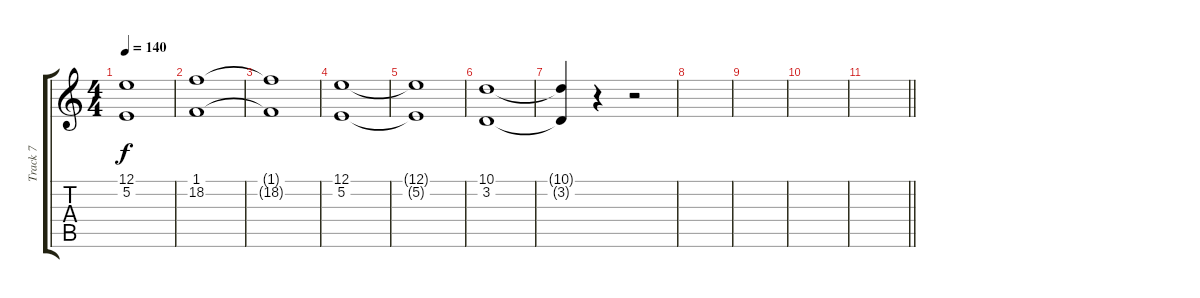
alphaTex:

\track ("Track 7" "Track 7") {instrument synthstrings1}
\staff {score tabs}
\tuning (E4 B3 G3 D3 A2 E2) {hide}
\ts (4 4)
\tempo 140
\clef g2
\ks c
(12.1{t} 5.2{t}).1{dy f} |
(1.1 18.2).1 |
(1.1{t} 18.2{t}).1 |
(12.1 5.2).1 |
(12.1{t} 5.2{t}).1 |
(10.1 3.2).1 |
(10.1{t} 3.2{t}).4 r.4 r.2 |
|
|
|
\barLineRight lightlight
